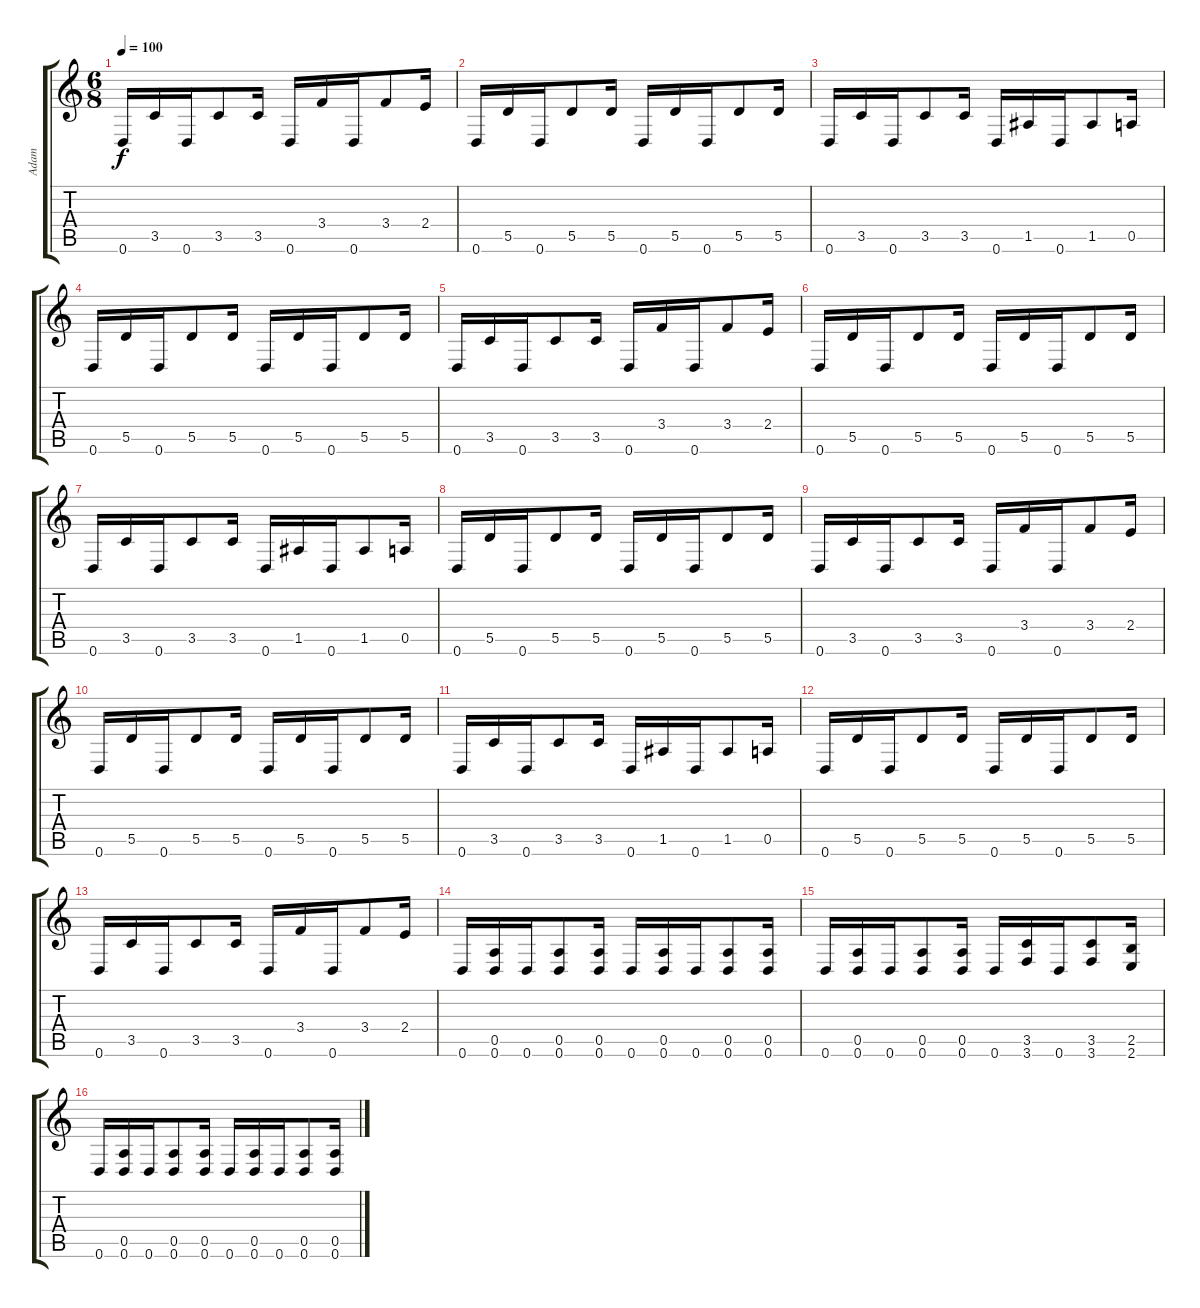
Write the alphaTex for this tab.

\track ("Adam" "Adam") {instrument electricguitarjazz}
\staff {score tabs}
\tuning (E4 B3 G3 D3 A2 D2) {hide}
\ts (6 8)
\tempo 100
\clef g2
\ks c
0.6.16{dy f} 3.5.16 0.6.16 3.5.8 3.5.16 0.6.16 3.4.16 0.6.16 3.4.8 2.4.16 |
0.6.16 5.5.16 0.6.16 5.5.8 5.5.16 0.6.16 5.5.16 0.6.16 5.5.8 5.5.16 |
0.6.16 3.5.16 0.6.16 3.5.8 3.5.16 0.6.16 1.5.16 0.6.16 1.5.8 0.5.16 |
0.6.16 5.5.16 0.6.16 5.5.8 5.5.16 0.6.16 5.5.16 0.6.16 5.5.8 5.5.16 |
0.6.16 3.5.16 0.6.16 3.5.8 3.5.16 0.6.16 3.4.16 0.6.16 3.4.8 2.4.16 |
0.6.16 5.5.16 0.6.16 5.5.8 5.5.16 0.6.16 5.5.16 0.6.16 5.5.8 5.5.16 |
0.6.16 3.5.16 0.6.16 3.5.8 3.5.16 0.6.16 1.5.16 0.6.16 1.5.8 0.5.16 |
0.6.16 5.5.16 0.6.16 5.5.8 5.5.16 0.6.16 5.5.16 0.6.16 5.5.8 5.5.16 |
0.6.16 3.5.16 0.6.16 3.5.8 3.5.16 0.6.16 3.4.16 0.6.16 3.4.8 2.4.16 |
0.6.16 5.5.16 0.6.16 5.5.8 5.5.16 0.6.16 5.5.16 0.6.16 5.5.8 5.5.16 |
0.6.16 3.5.16 0.6.16 3.5.8 3.5.16 0.6.16 1.5.16 0.6.16 1.5.8 0.5.16 |
0.6.16 5.5.16 0.6.16 5.5.8 5.5.16 0.6.16 5.5.16 0.6.16 5.5.8 5.5.16 |
0.6.16 3.5.16 0.6.16 3.5.8 3.5.16 0.6.16 3.4.16 0.6.16 3.4.8 2.4.16 |
0.6.16 (0.5 0.6).16 0.6.16 (0.5 0.6).8 (0.5 0.6).16 0.6.16 (0.5 0.6).16 0.6.16 (0.5 0.6).8 (0.5 0.6).16 |
0.6.16 (0.5 0.6).16 0.6.16 (0.5 0.6).8 (0.5 0.6).16 0.6.16 (3.5 3.6).16 0.6.16 (3.5 3.6).8 (2.5 2.6).16 |
0.6.16 (0.5 0.6).16 0.6.16 (0.5 0.6).8 (0.5 0.6).16 0.6.16 (0.5 0.6).16 0.6.16 (0.5 0.6).8 (0.5 0.6).16
